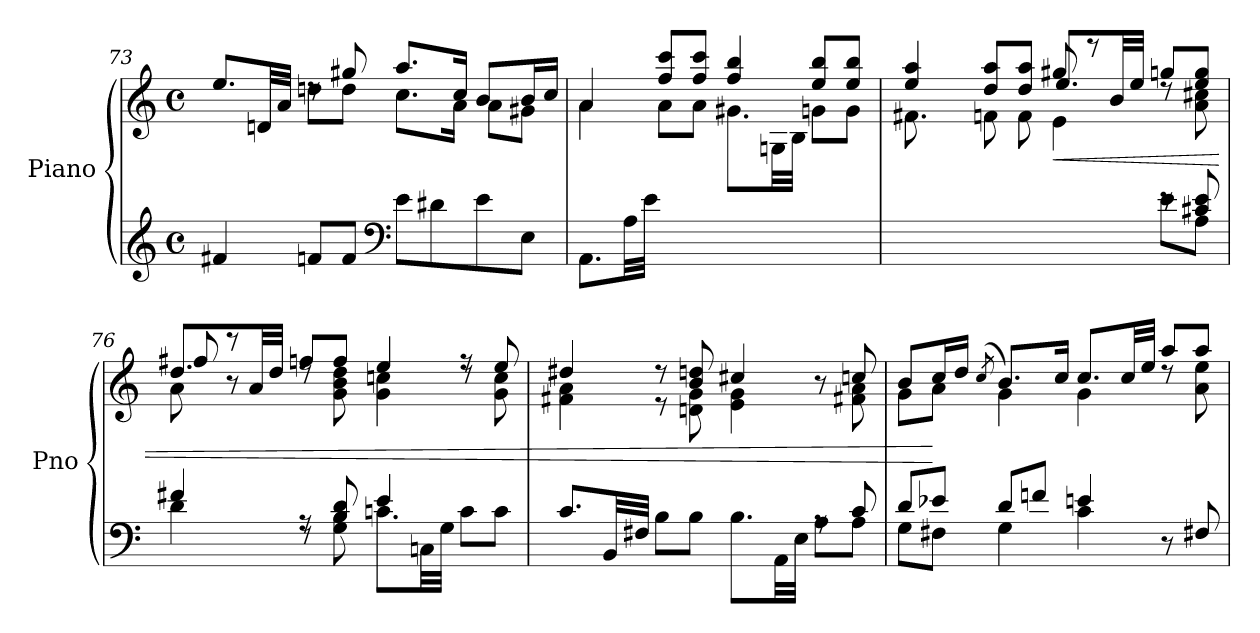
**kern	**kern	**dynam
*part1	*part1	*part1
*staff2	*staff1	*staff1/2
*I"Piano	*	*
*I'Pno	*	*
*clefG2	*clefG2	*
*k[]	*k[]	*
*M4/4	*M4/4	*
*met(c)	*met(c)	*
=73	=73	=73
*	*^	*
4f#X/	8.ee/L	4ryy	.
.	32dn/LL	.	.
.	32a/JJJ	.	.
8fn/L	8rdd	8ddn\L	.
8f/J	8gg#X/	8dd\J	.
*clefF4	*	*	*
8e\L	8.aa/L	8.cc\L	.
8d#X\	.	.	.
.	16cc/Jk	16a\Jk	.
8e\	8b/L	8a\L	.
8E\J	16b/L	8g#X\J	.
.	16cc/JJ	.	.
!!LO:LB:g=z	!!
=74	=74	=74	=74
8.AA\L	4a/	4a\	.
32A\LL	.	.	.
32e\JJJ	.	.	.
2.ryy	8ff/ 8ccc/L	8a\L	.
.	8ff/ 8ccc/J	8a\J	.
.	4ff/ 4bb/	8.g#X\L	.
.	.	32Gn\LL	.
.	.	32B\JJJ	.
.	8ee/ 8bb/L	8gn\L	.
.	8ee/ 8bb/J	8g\J	.
=75	=75	=75	=75
*^	*	*^	*
*	*^	*	*	*	*
8.ryy	2.ryy	2.ryy	4ee/ 4aa/	8.f#X\L	2ryy	.
32F/LL	.	.	.	16ryy	.	.
32A/JJJ	.	.	.	.	.	.
2.ryy	.	.	8dd/ 8aa/L	8fn\L	.	.
.	.	.	8dd/ 8aa/J	8f\J	.	.
!	!	!	!	!	!	!LO:HP:b
.	.	.	8gg#X/	4e\	8.ee/L	<
.	.	.	8reee	.	.	.
.	.	.	.	.	32b/LL	.
.	.	.	.	.	32ee/JJJ	.
.	8re	8e\L	8ggn/L	8rdd	4ryy	.
.	8c#X/ 8e/	8A\J	8ee/ 8gg/J	8a\ 8cc#X\	.	.
*	*v	*v	*	*	*	*
=76	=76	=76	=76	=76	=76
4f#X/	4d\	8.dd/L	8a\	8ff#X/	.
.	.	.	8r	8rccc	.
.	.	32a/LL	.	.	.
.	.	32dd/JJJ	.	.	.
8rF	8rA	8ffn/L	8rdd	2.ryy	.
8B/ 8d/	8G\ 8B\	8ff/J	8g\ 8b\ 8dd\	.	.
4e/	8.cn\L	4ee/	4g\ 4ccn\	.	.
.	32Cn\LL	.	.	.	.
.	32G\JJJ	.	.	.	.
8c\L	4ryy	8r	8rdd	.	.
8c\J	.	8ee/	8g\ 8cc\	.	.
*	*	*	*v	*v	*
=77	=77	=77	=77	=77
8.c/L	2.ryy	4dd#X/	4f#X\ 4a\	.
32BB/LL	.	.	.	.
32F#X/JJJ	.	.	.	.
8B\L	.	8r	8r	.
8B\J	.	8b/ 8ddn/	8dn\ 8g\	.
8.B\L	.	4cc#X/	4e\ 4g\	.
32AA\LL	.	.	.	.
32E\JJJ	.	.	.	.
8rA	8A\L	8r	8ryy	.
8c/	8A\J	8ccn/	8f#X\ 8a\	.
!!LO:LB:g=z	!!
=78	=78	=78	=78	=78
8d/L	8G\L	8b/L	8g\L	.
8e-X/J	8F#X\J	16cc/L	8a\J	[
.	.	16dd/JJ	.	.
.	.	(>8qcc/	.	.
8d/L	4G\	8.b/L)	4g\	.
8fn/J	.	.	.	.
.	.	16cc/Jk	.	.
4en/	4c\	8.cc/L	4g\	.
.	.	32cc/LL	.	.
.	.	32ee/JJJ	.	.
8r	4ryy	8aa/L	8rdd	.
8F#X/	.	8aa/J	8a\ 8ee\	.
*v	*v	*	*	*
*	*v	*v	*
=	=	=
*-	*-	*-
